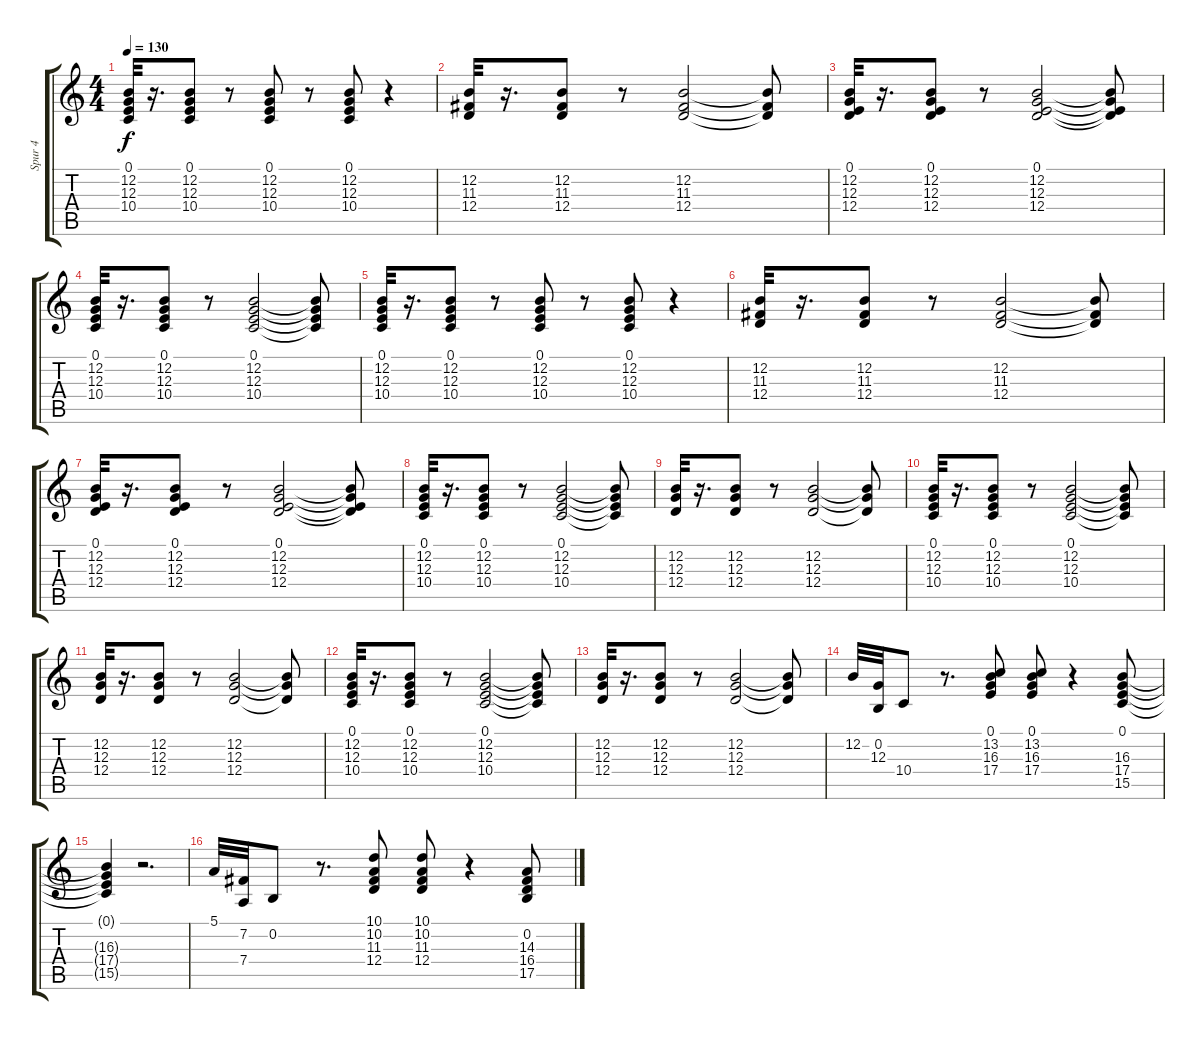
\track ("Spur 4" "Spur 4") {instrument electricpiano1}
\staff {score tabs}
\tuning (E4 B3 G3 D3 A2 E2) {hide}
\ts (4 4)
\tempo 130
\clef g2
\ks c
(0.1 12.2 12.3 10.4).32{dy f} r.16{d} (0.1 12.2 12.3 10.4).8 r.8 (0.1 12.2 12.3 10.4).8 r.8 (0.1 12.2 12.3 10.4).8 r.4 |
(12.2 11.3 12.4).32 r.16{d} (12.2 11.3 12.4).8 r.8 (12.2 11.3 12.4).2 (12.2{t} 11.3{t} 12.4{t}).8 |
(0.1 12.2 12.3 12.4).32 r.16{d} (0.1 12.2 12.3 12.4).8 r.8 (0.1 12.2 12.3 12.4).2 (0.1{t} 12.2{t} 12.3{t} 12.4{t}).8 |
(0.1 12.2 12.3 10.4).32 r.16{d} (0.1 12.2 12.3 10.4).8 r.8 (0.1 12.2 12.3 10.4).2 (0.1{t} 12.2{t} 12.3{t} 10.4{t}).8 |
(0.1 12.2 12.3 10.4).32 r.16{d} (0.1 12.2 12.3 10.4).8 r.8 (0.1 12.2 12.3 10.4).8 r.8 (0.1 12.2 12.3 10.4).8 r.4 |
(12.2 11.3 12.4).32 r.16{d} (12.2 11.3 12.4).8 r.8 (12.2 11.3 12.4).2 (12.2{t} 11.3{t} 12.4{t}).8 |
(0.1 12.2 12.3 12.4).32 r.16{d} (0.1 12.2 12.3 12.4).8 r.8 (0.1 12.2 12.3 12.4).2 (0.1{t} 12.2{t} 12.3{t} 12.4{t}).8 |
(0.1 12.2 12.3 10.4).32 r.16{d} (0.1 12.2 12.3 10.4).8 r.8 (0.1 12.2 12.3 10.4).2 (0.1{t} 12.2{t} 12.3{t} 10.4{t}).8 |
(12.2 12.3 12.4).32 r.16{d} (12.2 12.3 12.4).8 r.8 (12.2 12.3 12.4).2 (12.2{t} 12.3{t} 12.4{t}).8 |
(0.1 12.2 12.3 10.4).32 r.16{d} (0.1 12.2 12.3 10.4).8 r.8 (0.1 12.2 12.3 10.4).2 (0.1{t} 12.2{t} 12.3{t} 10.4{t}).8 |
(12.2 12.3 12.4).32 r.16{d} (12.2 12.3 12.4).8 r.8 (12.2 12.3 12.4).2 (12.2{t} 12.3{t} 12.4{t}).8 |
(0.1 12.2 12.3 10.4).32 r.16{d} (0.1 12.2 12.3 10.4).8 r.8 (0.1 12.2 12.3 10.4).2 (0.1{t} 12.2{t} 12.3{t} 10.4{t}).8 |
(12.2 12.3 12.4).32 r.16{d} (12.2 12.3 12.4).8 r.8 (12.2 12.3 12.4).2 (12.2{t} 12.3{t} 12.4{t}).8 |
12.2.32 (0.2 12.3).32 10.4.8 r.8{d} (0.1 13.2 16.3 17.4).8 (0.1 13.2 16.3 17.4).8 r.4 (0.1 16.3 17.4 15.5).8 |
(0.1{t} 16.3{t} 17.4{t} 15.5{t}).4 r.2{d} |
5.1.32 (7.2 7.4).32 0.2.8 r.8{d} (10.1 10.2 11.3 12.4).8 (10.1 10.2 11.3 12.4).8 r.4 (0.2 14.3 16.4 17.5).8
